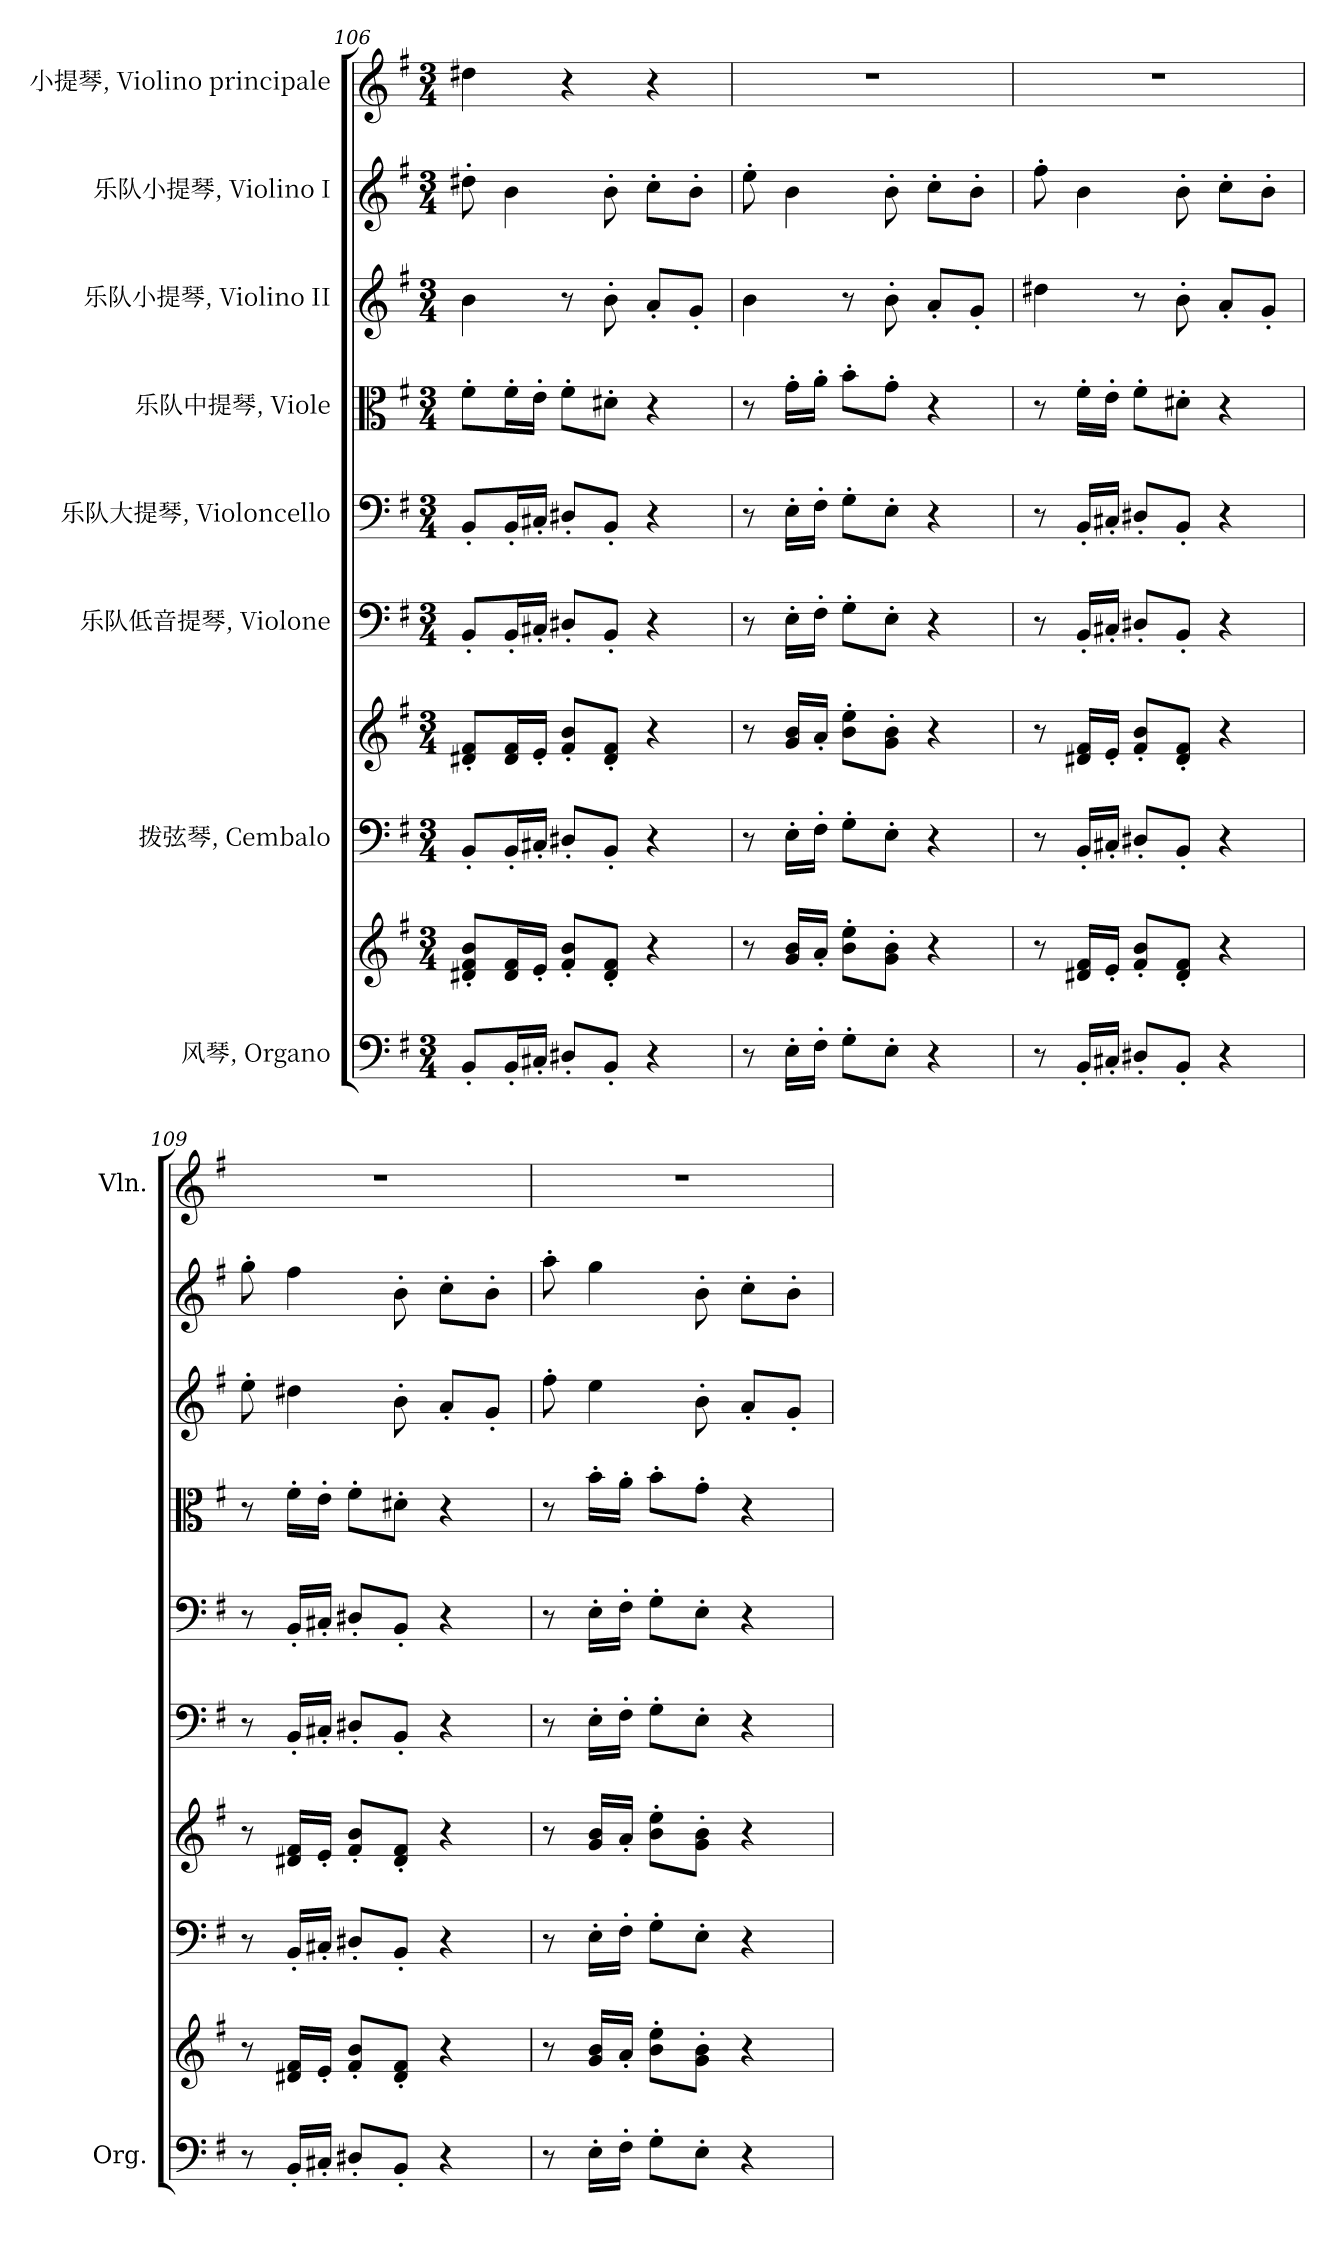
**kern	**kern	**kern	**kern	**kern	**kern	**kern	**kern	**kern	**kern
*part8	*part8	*part7	*part7	*part6	*part5	*part4	*part3	*part2	*part1
*staff10	*staff9	*staff8	*staff7	*staff6	*staff5	*staff4	*staff3	*staff2	*staff1
*I"风琴, Organo	*	*I"拨弦琴, Cembalo	*	*I"乐队低音提琴, Violone	*I"乐队大提琴, Violoncello	*I"乐队中提琴, Viole	*I"乐队小提琴, Violino II	*I"乐队小提琴, Violino I	*I"小提琴, Violino principale
*I'Org.	*	*	*	*	*	*	*	*	*I'Vln.
!!LO:PB:g=z
*clefF4	*clefG2	*clefF4	*clefG2	*clefF4	*clefF4	*clefC3	*clefG2	*clefG2	*clefG2
*	*	*	*	*ITrd7c12	*	*	*	*	*
*k[f#]	*k[f#]	*k[f#]	*k[f#]	*k[f#]	*k[f#]	*k[f#]	*k[f#]	*k[f#]	*k[f#]
*M3/4	*M3/4	*M3/4	*M3/4	*M3/4	*M3/4	*M3/4	*M3/4	*M3/4	*M3/4
=106	=106	=106	=106	=106	=106	=106	=106	=106	=106
8BB'/L	8d#X/' 8f#/' 8b/'L	8BB'/L	8d#X/' 8f#/'L	8BBB'/L	8BB'/L	8f#'\L	4b\	8dd#X'\	4dd#X\
16BB'/L	16d#/ 16f#/L	16BB'/L	16d#/ 16f#/L	16BBB'/L	16BB'/L	16f#'\L	.	4b\	.
16C#X'/JJ	16e'/JJ	16C#X'/JJ	16e'/JJ	16CC#X'/JJ	16C#X'/JJ	16e'\JJ	.	.	.
8D#X'/L	8f#/' 8b/'L	8D#X'/L	8f#/' 8b/'L	8DD#X'/L	8D#X'/L	8f#'\L	8r	.	4r
8BB'/J	8d#/' 8f#/'J	8BB'/J	8d#/' 8f#/'J	8BBB'/J	8BB'/J	8d#X'\J	8b'\	8b'\	.
4r	4r	4r	4r	4r	4r	4r	8a'/L	8cc'\L	4r
.	.	.	.	.	.	.	8g'/J	8b'\J	.
=107	=107	=107	=107	=107	=107	=107	=107	=107	=107
8r	8r	8r	8r	8r	8r	8r	4b\	8ee'\	2.r
16E'\LL	16g/ 16b/LL	16E'\LL	16g/ 16b/LL	16EE'\LL	16E'\LL	16g'\LL	.	4b\	.
16F#'\JJ	16a'/JJ	16F#'\JJ	16a'/JJ	16FF#'\JJ	16F#'\JJ	16a'\JJ	.	.	.
8G'\L	8b\' 8ee\'L	8G'\L	8b\' 8ee\'L	8GG'\L	8G'\L	8b'\L	8r	.	.
8E'\J	8g\' 8b\'J	8E'\J	8g\' 8b\'J	8EE'\J	8E'\J	8g'\J	8b'\	8b'\	.
4r	4r	4r	4r	4r	4r	4r	8a'/L	8cc'\L	.
.	.	.	.	.	.	.	8g'/J	8b'\J	.
=108	=108	=108	=108	=108	=108	=108	=108	=108	=108
8r	8r	8r	8r	8r	8r	8r	4dd#X\	8ff#'\	2.r
16BB'/LL	16d#X/ 16f#/LL	16BB'/LL	16d#X/ 16f#/LL	16BBB'/LL	16BB'/LL	16f#'\LL	.	4b\	.
16C#X'/JJ	16e'/JJ	16C#X'/JJ	16e'/JJ	16CC#X'/JJ	16C#X'/JJ	16e'\JJ	.	.	.
8D#X'/L	8f#/' 8b/'L	8D#X'/L	8f#/' 8b/'L	8DD#X'/L	8D#X'/L	8f#'\L	8r	.	.
8BB'/J	8d#/' 8f#/'J	8BB'/J	8d#/' 8f#/'J	8BBB'/J	8BB'/J	8d#X'\J	8b'\	8b'\	.
4r	4r	4r	4r	4r	4r	4r	8a'/L	8cc'\L	.
.	.	.	.	.	.	.	8g'/J	8b'\J	.
=109	=109	=109	=109	=109	=109	=109	=109	=109	=109
8r	8r	8r	8r	8r	8r	8r	8ee'\	8gg'\	2.r
16BB'/LL	16d#X/ 16f#/LL	16BB'/LL	16d#X/ 16f#/LL	16BBB'/LL	16BB'/LL	16f#'\LL	4dd#X\	4ff#\	.
16C#X'/JJ	16e'/JJ	16C#X'/JJ	16e'/JJ	16CC#X'/JJ	16C#X'/JJ	16e'\JJ	.	.	.
8D#X'/L	8f#/' 8b/'L	8D#X'/L	8f#/' 8b/'L	8DD#X'/L	8D#X'/L	8f#'\L	.	.	.
8BB'/J	8d#/' 8f#/'J	8BB'/J	8d#/' 8f#/'J	8BBB'/J	8BB'/J	8d#X'\J	8b'\	8b'\	.
4r	4r	4r	4r	4r	4r	4r	8a'/L	8cc'\L	.
.	.	.	.	.	.	.	8g'/J	8b'\J	.
!!LO:PB:g=z
=110	=110	=110	=110	=110	=110	=110	=110	=110	=110
8r	8r	8r	8r	8r	8r	8r	8ff#'\	8aa'\	2.r
16E'\LL	16g/ 16b/LL	16E'\LL	16g/ 16b/LL	16EE'\LL	16E'\LL	16b'\LL	4ee\	4gg\	.
16F#'\JJ	16a'/JJ	16F#'\JJ	16a'/JJ	16FF#'\JJ	16F#'\JJ	16a'\JJ	.	.	.
8G'\L	8b\' 8ee\'L	8G'\L	8b\' 8ee\'L	8GG'\L	8G'\L	8b'\L	.	.	.
8E'\J	8g\' 8b\'J	8E'\J	8g\' 8b\'J	8EE'\J	8E'\J	8g'\J	8b'\	8b'\	.
4r	4r	4r	4r	4r	4r	4r	8a'/L	8cc'\L	.
.	.	.	.	.	.	.	8g'/J	8b'\J	.
=	=	=	=	=	=	=	=	=	=
*-	*-	*-	*-	*-	*-	*-	*-	*-	*-
